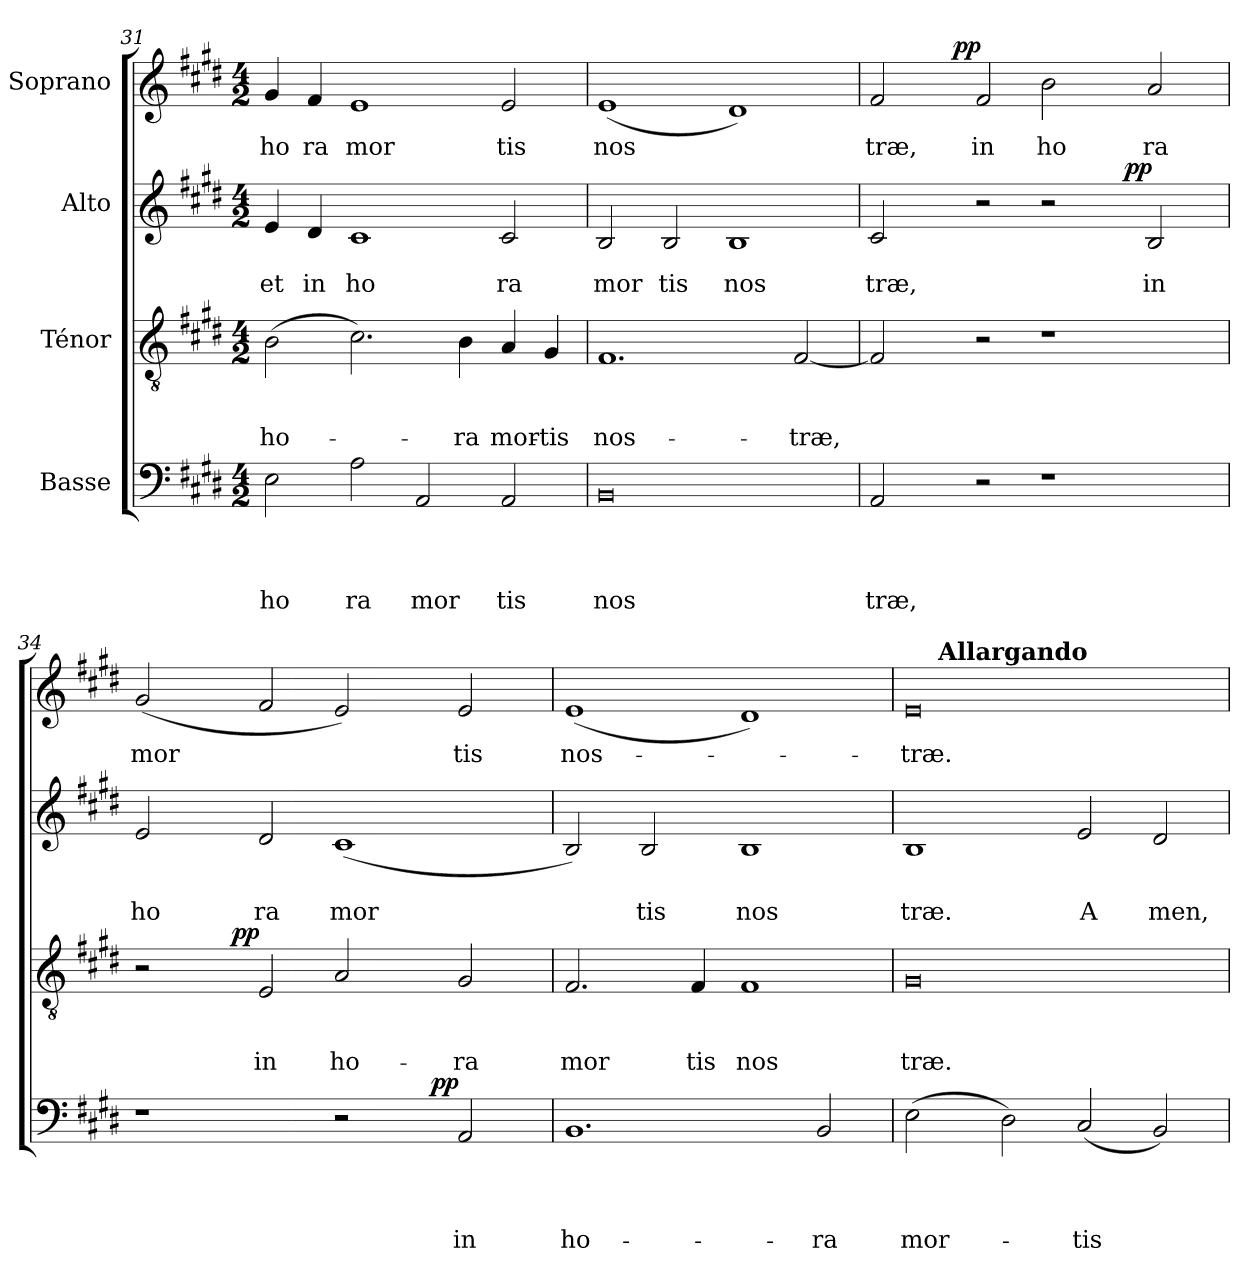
**kern	**text	**text	**text	**text	**dynam	**kern	**text	**text	**text	**dynam	**kern	**text	**text	**dynam	**kern	**text	**dynam
*part4	*part4	*part4	*part4	*part4	*part4	*part3	*part3	*part3	*part3	*part3	*part2	*part2	*part2	*part2	*part1	*part1	*part1
*staff4	*staff4	*staff4	*staff4	*staff4	*staff4	*staff3	*staff3	*staff3	*staff3	*staff3	*staff2	*staff2	*staff2	*staff2	*staff1	*staff1	*staff1
*I"Basse	*	*	*	*	*	*I"Ténor	*	*	*	*	*I"Alto	*	*	*	*I"Soprano	*	*
!!LO:LB:g=z
*clefF4	*	*	*	*	*	*clefGv2	*	*	*	*	*clefG2	*	*	*	*clefG2	*	*
*k[f#c#g#d#]	*	*	*	*	*	*k[f#c#g#d#]	*	*	*	*	*k[f#c#g#d#]	*	*	*	*k[f#c#g#d#]	*	*
*E:	*	*	*	*	*	*E:	*	*	*	*	*E:	*	*	*	*E:	*	*
*M4/2	*	*	*	*	*	*M4/2	*	*	*	*	*M4/2	*	*	*	*M4/2	*	*
=31	=31	=31	=31	=31	=31	=31	=31	=31	=31	=31	=31	=31	=31	=31	=31	=31	=31
!	!	!	!	!LO:LY:b	!	!	!	!	!LO:LY:b	!	!	!	!LO:LY:b	!	!	!LO:LY:b	!
2E\	.	.	.	ho	.	(>2B\	.	.	ho-	.	4e/	.	et	.	4g#/	ho	.
!	!	!	!	!	!	!	!	!	!	!	!	!	!LO:LY:b	!	!	!LO:LY:b	!
.	.	.	.	.	.	.	.	.	.	.	4d#/	.	in	.	4f#/	ra	.
!	!	!	!	!LO:LY:b	!	!	!	!	!	!	!	!	!LO:LY:b	!	!	!LO:LY:b	!
2A\	.	.	.	ra	.	2.c#\)	.	.	.	.	1c#	.	ho	.	1e	mor	.
!	!	!	!	!LO:LY:b	!	!	!	!	!	!	!	!	!	!	!	!	!
2AA/	.	.	.	mor	.	.	.	.	.	.	.	.	.	.	.	.	.
!	!	!	!	!	!	!	!	!	!LO:LY:b	!	!	!	!	!	!	!	!
.	.	.	.	.	.	4B\	.	.	-ra	.	.	.	.	.	.	.	.
!	!	!	!	!LO:LY:b	!	!	!	!	!LO:LY:b	!	!	!	!LO:LY:b	!	!	!LO:LY:b	!
2AA/	.	.	.	tis	.	4A/	.	.	mor-	.	2c#/	.	ra	.	2e/	tis	.
!	!	!	!	!	!	!	!	!	!LO:LY:b	!	!	!	!	!	!	!	!
.	.	.	.	.	.	4G#/	.	.	-tis	.	.	.	.	.	.	.	.
=32	=32	=32	=32	=32	=32	=32	=32	=32	=32	=32	=32	=32	=32	=32	=32	=32	=32
!	!	!	!	!LO:LY:b	!	!	!	!	!LO:LY:b	!	!	!	!LO:LY:b	!	!	!LO:LY:b	!
0BB	.	.	.	nos	.	1.F#	.	.	nos-	.	2B/	.	mor	.	(<1e	nos	.
!	!	!	!	!	!	!	!	!	!	!	!	!	!LO:LY:b	!	!	!	!
.	.	.	.	.	.	.	.	.	.	.	2B/	.	tis	.	.	.	.
!	!	!	!	!	!	!	!	!	!	!	!	!	!LO:LY:b	!	!	!	!
.	.	.	.	.	.	.	.	.	.	.	1B	.	nos	.	1d#)	.	.
!	!	!	!	!	!	!	!	!	!LO:LY:b	!	!	!	!	!	!	!	!
.	.	.	.	.	.	[<2F#/	.	.	-træ,	.	.	.	.	.	.	.	.
=33	=33	=33	=33	=33	=33	=33	=33	=33	=33	=33	=33	=33	=33	=33	=33	=33	=33
!	!	!	!	!LO:LY:b	!	!	!	!	!	!	!	!	!LO:LY:b	!	!	!LO:LY:b	!
*	*	*	*	*	*	*	*	*	*	*	*^	*	*	*	*^	*	*
2AA/	.	.	.	træ,	.	2F#/]	.	.	.	.	2c#/	1ryy	.	træ,	.	2f#/	4ryy	træ,	.
.	.	.	.	.	.	.	.	.	.	.	.	.	.	.	.	.	8ryy	.	.
.	.	.	.	.	.	.	.	.	.	.	.	.	.	.	.	.	32ryy	.	.
!	!	!	!	!	!	!	!	!	!	!	!	!	!	!	!	!	!	!	!LO:DY:a
.	.	.	.	.	.	.	.	.	.	.	.	.	.	.	.	.	1ryy	.	pp
!	!	!	!	!	!	!	!	!	!	!	!	!	!	!	!	!	!	!LO:LY:b	!
2r	.	.	.	.	.	2r	.	.	.	.	2r	.	.	.	.	2f#/	.	in	.
!	!	!	!	!	!	!	!	!	!	!	!	!	!	!	!	!	!	!LO:LY:b	!
1r	.	.	.	.	.	1r	.	.	.	.	2r	4ryy	.	.	.	2b\	.	ho	.
.	.	.	.	.	.	.	.	.	.	.	.	8ryy	.	.	.	.	.	.	.
.	.	.	.	.	.	.	.	.	.	.	.	32ryy	.	.	.	.	.	.	.
!	!	!	!	!	!	!	!	!	!	!	!	!	!	!	!LO:DY:a	!	!	!	!
.	.	.	.	.	.	.	.	.	.	.	.	2ryy	.	.	pp	.	2ryy	.	.
!	!	!	!	!	!	!	!	!	!	!	!	!	!	!LO:LY:b	!	!	!	!LO:LY:b	!
.	.	.	.	.	.	.	.	.	.	.	2B/	.	.	in	.	2a/	.	ra	.
.	.	.	.	.	.	.	.	.	.	.	.	16.ryy	.	.	.	.	16.ryy	.	.
=34	=34	=34	=34	=34	=34	=34	=34	=34	=34	=34	=34	=34	=34	=34	=34	=34	=34	=34	=34
!	!	!	!	!	!	!	!	!	!	!	!	!	!	!LO:LY:b	!	!	!	!LO:LY:b	!
*	*	*	*	*	*	*	*	*	*	*	*v	*v	*	*	*	*	*	*	*
*^	*	*	*	*	*	*^	*	*	*	*	*	*	*	*	*v	*v	*	*
1r	1ryy	.	.	.	.	.	2r	4ryy	.	.	.	.	2e/	.	ho	.	(<2g#/	mor	.
.	.	.	.	.	.	.	.	8ryy	.	.	.	.	.	.	.	.	.	.	.
.	.	.	.	.	.	.	.	32ryy	.	.	.	.	.	.	.	.	.	.	.
!	!	!	!	!	!	!	!	!	!	!	!	!LO:DY:a	!	!	!	!	!	!	!
.	.	.	.	.	.	.	.	1ryy	.	.	.	pp	.	.	.	.	.	.	.
!	!	!	!	!	!	!	!	!	!	!	!LO:LY:b	!	!	!	!LO:LY:b	!	!	!	!
.	.	.	.	.	.	.	2E/	.	.	.	in	.	2d#/	.	ra	.	2f#/	.	.
!	!	!	!	!	!	!	!	!	!	!	!LO:LY:b	!	!	!	!LO:LY:b	!	!	!	!
2r	4ryy	.	.	.	.	.	2A/	.	.	.	ho-	.	(<1c#	.	mor	.	2e/)	.	.
.	8ryy	.	.	.	.	.	.	.	.	.	.	.	.	.	.	.	.	.	.
.	32ryy	.	.	.	.	.	.	.	.	.	.	.	.	.	.	.	.	.	.
!	!	!	!	!	!	!LO:DY:a	!	!	!	!	!	!	!	!	!	!	!	!	!
.	2ryy	.	.	.	.	pp	.	2ryy	.	.	.	.	.	.	.	.	.	.	.
!	!	!	!	!	!LO:LY:b	!	!	!	!	!	!LO:LY:b	!	!	!	!	!	!	!LO:LY:b	!
2AA/	.	.	.	.	in	.	2G#/	.	.	.	-ra	.	.	.	.	.	2e/	tis	.
.	16.ryy	.	.	.	.	.	.	16.ryy	.	.	.	.	.	.	.	.	.	.	.
!!LO:PB:g=z
=35	=35	=35	=35	=35	=35	=35	=35	=35	=35	=35	=35	=35	=35	=35	=35	=35	=35	=35	=35
!	!	!	!	!	!LO:LY:b	!	!	!	!	!	!LO:LY:b	!	!	!	!	!	!	!LO:LY:b	!
*v	*v	*	*	*	*	*	*	*	*	*	*	*	*	*	*	*	*	*	*
*	*	*	*	*	*	*v	*v	*	*	*	*	*	*	*	*	*	*	*
1.BB	.	.	.	ho-	.	2.F#/	.	.	mor	.	2B/)	.	.	.	(<1e	nos-	.
!	!	!	!	!	!	!	!	!	!	!	!	!	!LO:LY:b	!	!	!	!
.	.	.	.	.	.	.	.	.	.	.	2B/	.	tis	.	.	.	.
!	!	!	!	!	!	!	!	!	!LO:LY:b	!	!	!	!	!	!	!	!
.	.	.	.	.	.	4F#/	.	.	tis	.	.	.	.	.	.	.	.
!	!	!	!	!	!	!	!	!	!LO:LY:b	!	!	!	!LO:LY:b	!	!	!	!
.	.	.	.	.	.	1F#	.	.	nos	.	1B	.	nos	.	1d#)	.	.
!	!	!	!	!LO:LY:b	!	!	!	!	!	!	!	!	!	!	!	!	!
2BB/	.	.	.	-ra	.	.	.	.	.	.	.	.	.	.	.	.	.
=36	=36	=36	=36	=36	=36	=36	=36	=36	=36	=36	=36	=36	=36	=36	=36	=36	=36
!	!	!	!	!LO:LY:b	!	!	!	!	!LO:LY:b	!	!	!	!LO:LY:b	!	!	!LO:LY:b	!
*	*	*	*	*	*	*	*	*	*	*	*	*	*	*	*^	*	*
(>2E\	.	.	.	mor-	.	0G#	.	.	træ.	.	1B	.	træ.	.	0e	8ryy	-træ.	.
!	!	!	!	!	!	!	!	!	!	!	!	!	!	!	!	!LO:TX:a:B:t=Allargando	!	!
.	.	.	.	.	.	.	.	.	.	.	.	.	.	.	.	1...ryy	.	.
2D#\)	.	.	.	.	.	.	.	.	.	.	.	.	.	.	.	.	.	.
!	!	!	!	!LO:LY:b	!	!	!	!	!	!	!	!	!LO:LY:b	!	!	!	!	!
(<2C#/	.	.	.	-tis	.	.	.	.	.	.	2e/	.	A	.	.	.	.	.
!	!	!	!	!	!	!	!	!	!	!	!	!	!LO:LY:b	!	!	!	!	!
2BB/)	.	.	.	.	.	.	.	.	.	.	2d#/	.	men,	.	.	.	.	.
*	*	*	*	*	*	*	*	*	*	*	*	*	*	*	*v	*v	*	*
=	=	=	=	=	=	=	=	=	=	=	=	=	=	=	=	=	=
*-	*-	*-	*-	*-	*-	*-	*-	*-	*-	*-	*-	*-	*-	*-	*-	*-	*-
